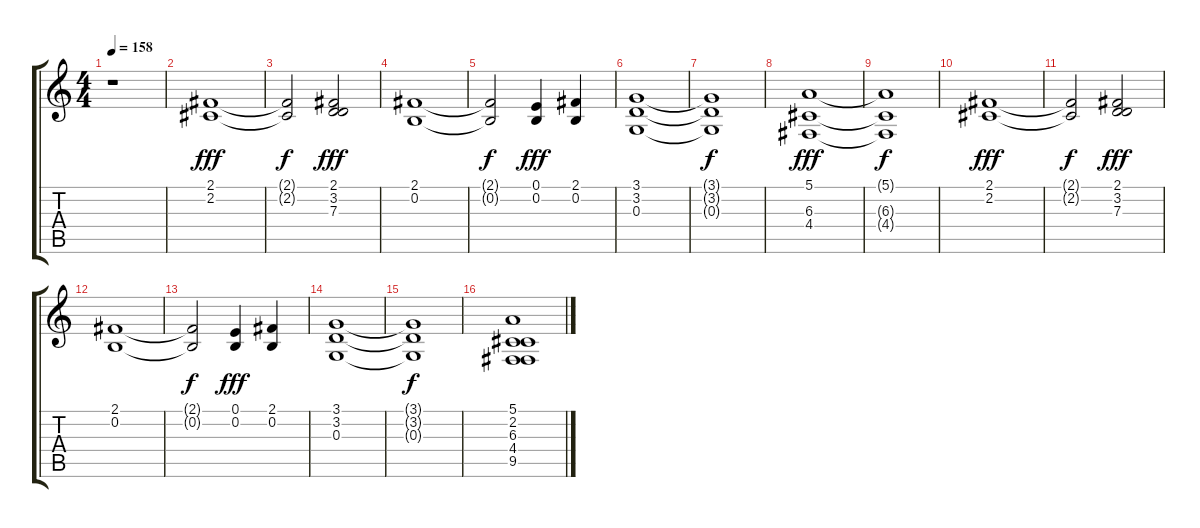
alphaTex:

\track "" {instrument stringensemble2}
\staff {score tabs}
\tuning (E4 B3 G3 D3 A2 E2) {hide}
\ts (4 4)
\tempo 158
\clef g2
\ks c
r.1{dy fff instrument stringensemble2} |
(2.1 2.2).1 |
(2.1{t} 2.2{t}).2{dy f} (2.1 3.2 7.3).2{dy fff} |
(2.1 0.2).1 |
(2.1{t} 0.2{t}).2{dy f} (0.1 0.2).4{dy fff} (2.1 0.2).4 |
(3.1 3.2 0.3).1 |
(3.1{t} 3.2{t} 0.3{t}).1{dy f} |
(5.1 6.3 4.4).1{dy fff} |
(5.1{t} 6.3{t} 4.4{t}).1{dy f} |
(2.1 2.2).1{dy fff} |
(2.1{t} 2.2{t}).2{dy f} (2.1 3.2 7.3).2{dy fff} |
(2.1 0.2).1 |
(2.1{t} 0.2{t}).2{dy f} (0.1 0.2).4{dy fff} (2.1 0.2).4 |
(3.1 3.2 0.3).1 |
(3.1{t} 3.2{t} 0.3{t}).1{dy f} |
(5.1 2.2 6.3 4.4 9.5).1
